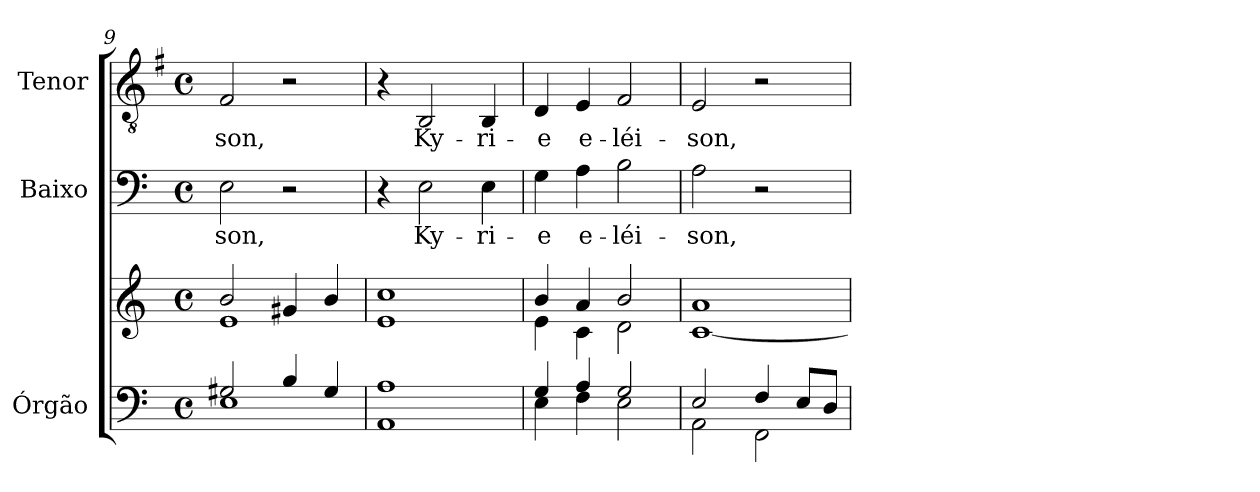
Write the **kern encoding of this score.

**kern	**kern	**kern	**text	**kern	**text
*part3	*part3	*part2	*part2	*part1	*part1
*staff4	*staff3	*staff2	*staff2	*staff1	*staff1
*I"Órgão	*	*I"Baixo	*	*I"Tenor	*
*I'Órg.	*	*	*	*I'Tr.	*
*clefF4	*clefG2	*clefF4	*	*clefGv2	*
*	*	*	*	*ITrd4c7	*
*k[]	*k[]	*k[]	*	*k[]	*
*C:	*C:	*C:	*	*C:	*
*M4/4	*M4/4	*M4/4	*	*M4/4	*
*met(c)	*met(c)	*met(c)	*	*met(c)	*
=9	=9	=9	=9	=9	=9
*^	*^	*	*	*	*
!	!	!	!	!	!LO:LY:b:color=#000000	!	!
!	!	!	!	!	!	!	!LO:LY:b:color=#000000
2G#Xi/	1Ei	2bi/	1ei	2Ei\	-son,	2BBi/	-son,
4Bi/	.	4g#Xi/	.	2r	.	2r	.
4G#i/	.	4bi/	.	.	.	.	.
=10	=10	=10	=10	=10	=10	=10	=10
1Ai	1AAi	1cci	1ei	4r	.	4r	.
!	!	!	!	!	!LO:LY:b:color=#000000	!	!
!	!	!	!	!	!	!	!LO:LY:b:color=#000000
.	.	.	.	2Ei\	Ky-	2EEi/	Ky-
!	!	!	!	!	!LO:LY:b:color=#000000	!	!
!	!	!	!	!	!	!	!LO:LY:b:color=#000000
.	.	.	.	4Ei\	-ri-	4EEi/	-ri-
=11	=11	=11	=11	=11	=11	=11	=11
!	!	!	!	!	!LO:LY:b:color=#000000	!	!
!	!	!	!	!	!	!	!LO:LY:b:color=#000000
4Gi/	4Ei\	4bi/	4ei\	4Gi\	-e	4GGi/	-e
!	!	!	!	!	!LO:LY:b:color=#000000	!	!
!	!	!	!	!	!	!	!LO:LY:b:color=#000000
4Ai/	4Fi\	4ai/	4ci\	4Ai\	e-	4AAi/	e-
!	!	!	!	!	!LO:LY:b:color=#000000	!	!
!	!	!	!	!	!	!	!LO:LY:b:color=#000000
2Gi/	2Ei\	2bi/	2di\	2Bi\	-léi-	2BBi/	-léi-
=12	=12	=12	=12	=12	=12	=12	=12
!	!	!	!	!	!LO:LY:b:color=#000000	!	!
!	!	!	!	!	!	!	!LO:LY:b:color=#000000
2Ei/	2AAi\	1ai	[<1ci	2Ai\	-son,	2AAi/	-son,
4Fi/	2FFi\	.	.	2r	.	2r	.
8Ei/L	.	.	.	.	.	.	.
8Di/J	.	.	.	.	.	.	.
*v	*v	*	*	*	*	*	*
*	*v	*v	*	*	*	*
=	=	=	=	=	=
*-	*-	*-	*-	*-	*-
